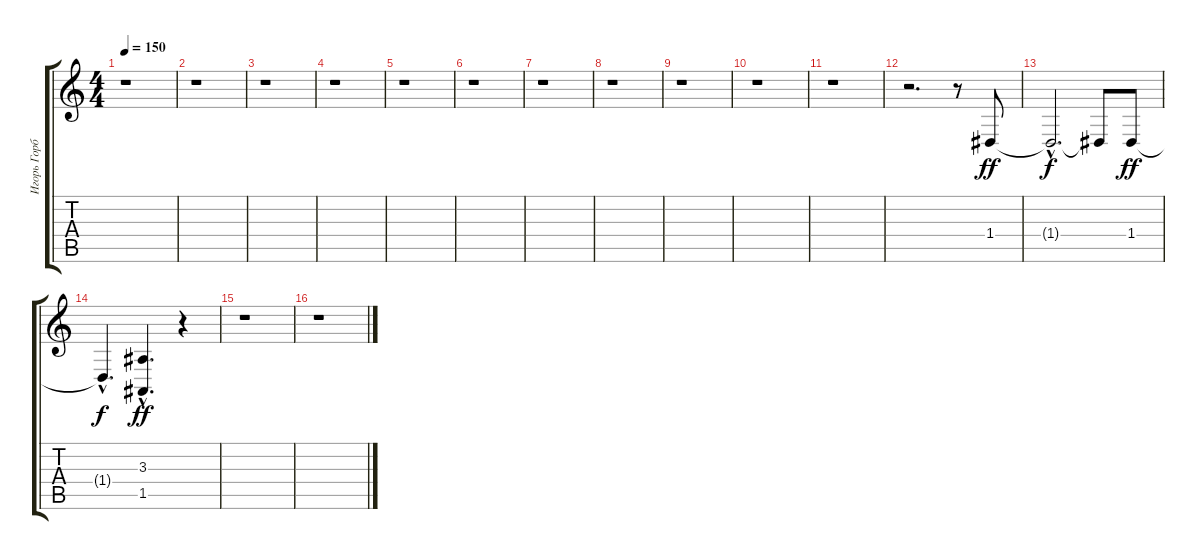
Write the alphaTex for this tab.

\track ("Игорь Горбов" "Игорь Горб") {instrument trombone}
\staff {score tabs}
\tuning (E4 B3 G3 D3 A2 E2) {hide}
\ts (4 4)
\tempo 150
\clef g2
\ks c
r.1{dy ff instrument trombone} |
r.1 |
r.1 |
r.1 |
r.1 |
r.1 |
r.1 |
r.1 |
r.1 |
r.1 |
r.1 |
r.2{d} r.8 1.4.8 |
1.4{hac t}.2{d dy f} 1.4{t}.8 1.4.8{dy ff} |
1.4{hac t}.4{d dy f} (3.3{hac} 1.5{hac}).4{d dy ff} r.4 |
r.1 |
r.1
